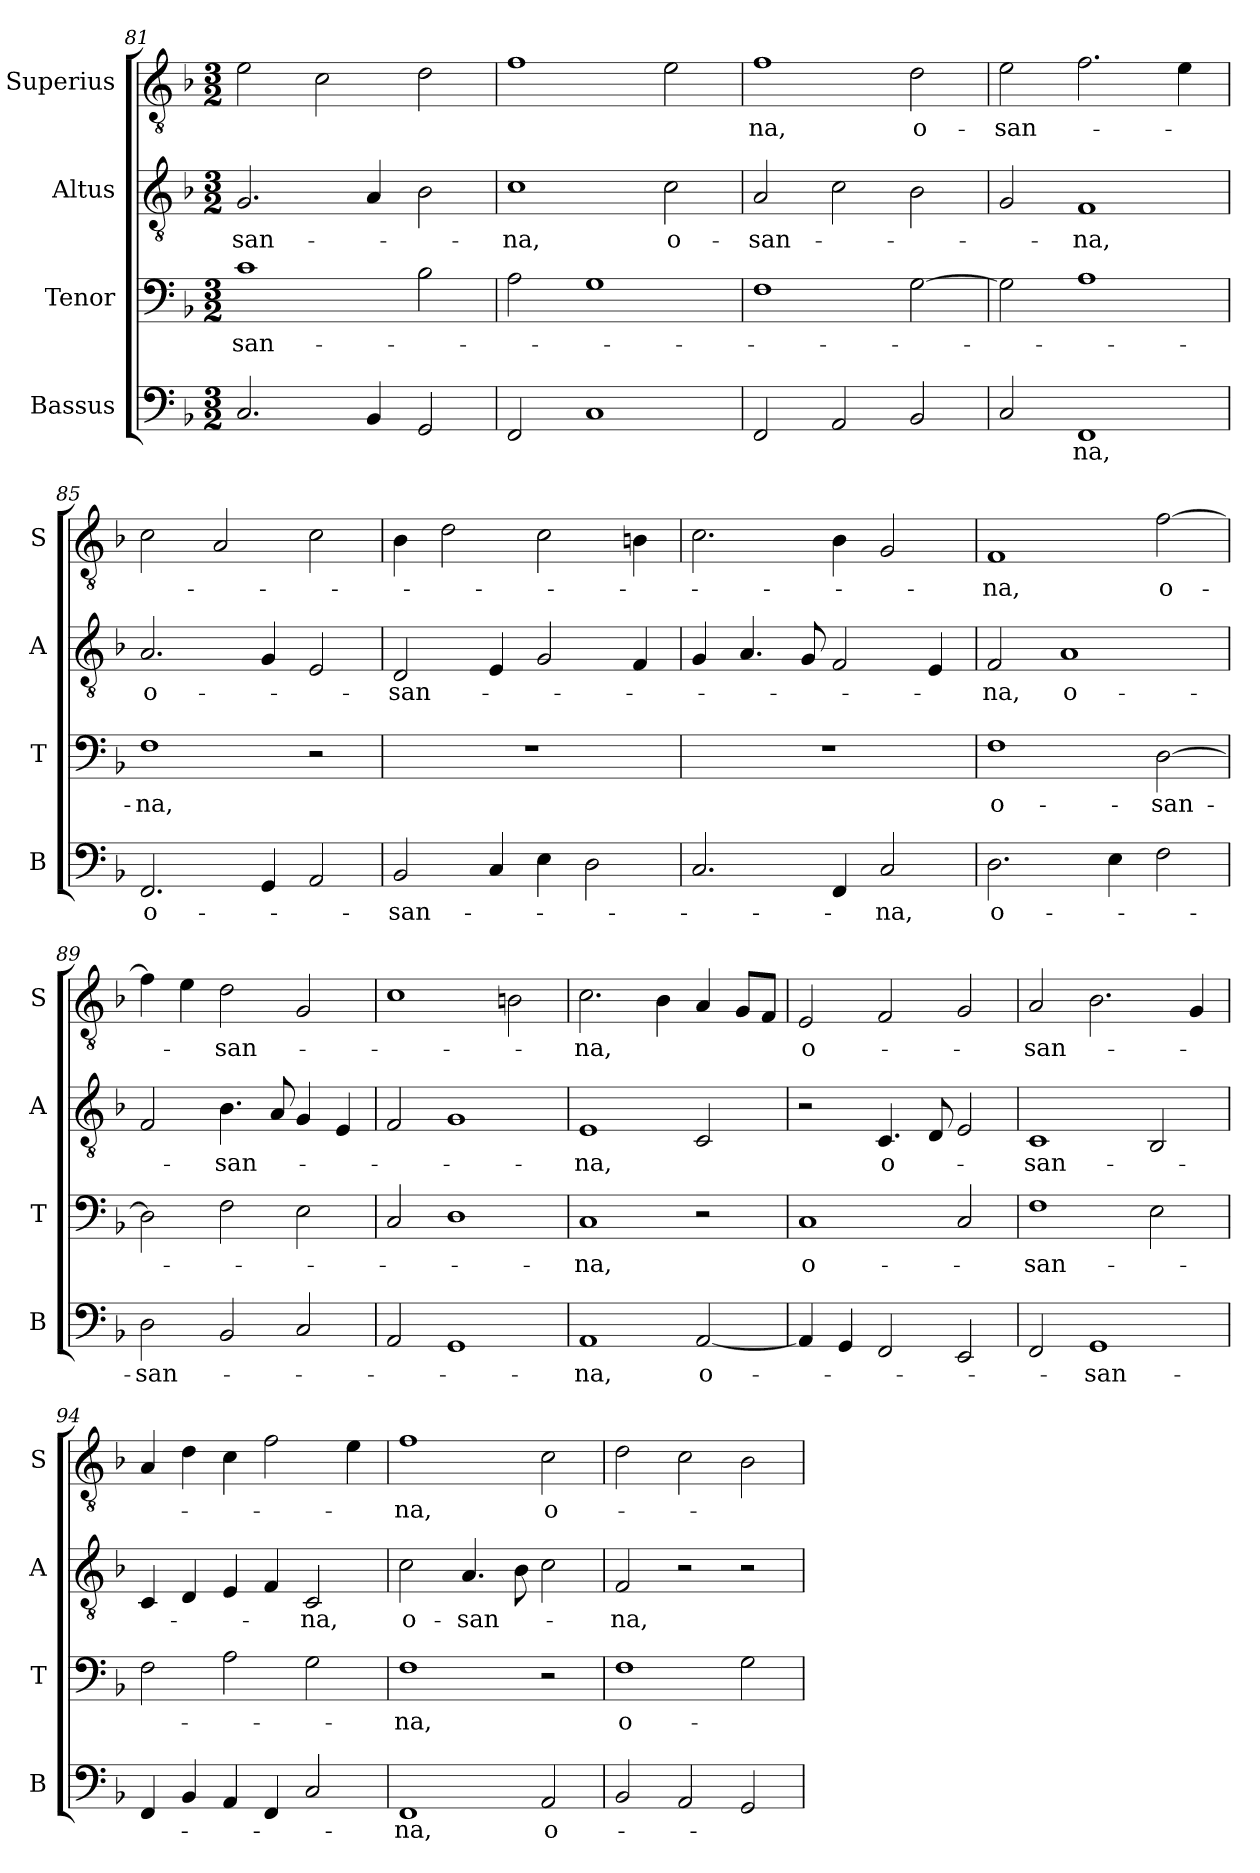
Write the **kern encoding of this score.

**kern	**text	**kern	**text	**kern	**text	**kern	**text
*part4	*part4	*part3	*part3	*part2	*part2	*part1	*part1
*staff4	*staff4	*staff3	*staff3	*staff2	*staff2	*staff1	*staff1
*I"Bassus	*	*I"Tenor	*	*I"Altus	*	*I"Superius	*
*I'B	*	*I'T	*	*I'A	*	*I'S	*
*clefF4	*	*clefF4	*	*clefGv2	*	*clefGv2	*
*k[b-]	*	*k[b-]	*	*k[b-]	*	*k[b-]	*
*M3/2	*	*M3/2	*	*M3/2	*	*M3/2	*
=81	=81	=81	=81	=81	=81	=81	=81
!	!	!	!LO:LY:i	!	!LO:LY:i	!	!
2.C	.	1c	-san-	2.G	-san-	2e	.
.	.	.	.	.	.	2c	.
4BB-	.	.	.	4A	.	.	.
2GG	.	2B-	.	2B-	.	2d	.
=82	=82	=82	=82	=82	=82	=82	=82
!	!	!	!	!	!LO:LY:i	!	!
2FF	.	2A	.	1c	-na,	1f	.
1C	.	1G	.	.	.	.	.
!	!	!	!	!	!LO:LY:i	!	!
.	.	.	.	2c	o-	2e	.
=83	=83	=83	=83	=83	=83	=83	=83
!	!	!	!	!	!LO:LY:i	!	!LO:LY:i
2FF	.	1F	.	2A	-san-	1f	-na,
2AA	.	.	.	2c	.	.	.
!	!	!	!	!	!	!	!LO:LY:i
2BB-	.	[2G	.	2B-	.	2d	o-
=84	=84	=84	=84	=84	=84	=84	=84
!	!	!	!	!	!	!	!LO:LY:i
2C	.	2G]	.	2G	.	2e	-san-
!	!	!	!	!	!LO:LY:i	!	!
1FF	-na,	1A	.	1F	-na,	2.f	.
.	.	.	.	.	.	4e	.
=85	=85	=85	=85	=85	=85	=85	=85
!	!LO:LY:i	!	!LO:LY:i	!	!LO:LY:i	!	!
2.FF	o-	1F	-na,	2.A	o-	2c	.
.	.	.	.	.	.	2A	.
4GG	.	.	.	4G	.	.	.
2AA	.	2r	.	2E	.	2c	.
=86	=86	=86	=86	=86	=86	=86	=86
!	!LO:LY:i	!	!	!	!LO:LY:i	!	!
2BB-	-san-	1.r	.	2D	-san-	4B-	.
.	.	.	.	.	.	2d	.
4C	.	.	.	4E	.	.	.
4E	.	.	.	2G	.	2c	.
2D	.	.	.	.	.	.	.
.	.	.	.	4F	.	4Bni	.
=87	=87	=87	=87	=87	=87	=87	=87
2.C	.	1.r	.	4G	.	2.c	.
.	.	.	.	4.A	.	.	.
.	.	.	.	8G	.	.	.
4FF	.	.	.	2F	.	4B-	.
!	!LO:LY:i	!	!	!	!	!	!
2C	-na,	.	.	.	.	2G	.
.	.	.	.	4E	.	.	.
=88	=88	=88	=88	=88	=88	=88	=88
!	!LO:LY:i	!	!LO:LY:i	!	!LO:LY:i	!	!
2.D	o-	1F	o-	2F	-na,	1F	-na,
!	!	!	!	!	!LO:LY:i	!	!
.	.	.	.	1A	o-	.	.
4E	.	.	.	.	.	.	.
!	!	!	!LO:LY:i	!	!	!	!LO:LY:i
2F	.	[2D	-san-	.	.	[2f	o-
=89	=89	=89	=89	=89	=89	=89	=89
!	!LO:LY:i	!	!	!	!	!	!
2D	-san-	2D]	.	2F	.	4f]	.
.	.	.	.	.	.	4e	.
!	!	!	!	!	!LO:LY:i	!	!LO:LY:i
2BB-	.	2F	.	4.B-	-san-	2d	-san-
.	.	.	.	8A	.	.	.
2C	.	2E	.	4G	.	2G	.
.	.	.	.	4E	.	.	.
=90	=90	=90	=90	=90	=90	=90	=90
2AA	.	2C	.	2F	.	1c	.
1GG	.	1D	.	1G	.	.	.
.	.	.	.	.	.	2Bn	.
=91	=91	=91	=91	=91	=91	=91	=91
!	!LO:LY:i	!	!LO:LY:i	!	!LO:LY:i	!	!LO:LY:i
1AA	-na,	1C	-na,	1E	-na,	2.c	-na,
.	.	.	.	.	.	4B-	.
!	!LO:LY:i	!	!	!	!	!	!
[2AA	o-	2r	.	2C	.	4A	.
.	.	.	.	.	.	8GL	.
.	.	.	.	.	.	8FJ	.
=92	=92	=92	=92	=92	=92	=92	=92
!	!	!	!LO:LY:i	!	!	!	!LO:LY:i
4AA]	.	1C	o-	2r	.	2E	o-
4GG	.	.	.	.	.	.	.
!	!	!	!	!	!LO:LY:i	!	!
2FF	.	.	.	4.C	o-	2F	.
.	.	.	.	8D	.	.	.
2EE	.	2C	.	2E	.	2G	.
=93	=93	=93	=93	=93	=93	=93	=93
!	!	!	!LO:LY:i	!	!LO:LY:i	!	!LO:LY:i
2FF	.	1F	-san-	1C	-san-	2A	-san-
!	!LO:LY:i	!	!	!	!	!	!
1GG	-san-	.	.	.	.	2.B-	.
.	.	2E	.	2BB-	.	.	.
.	.	.	.	.	.	4G	.
=94	=94	=94	=94	=94	=94	=94	=94
4FF	.	2F	.	4C	.	4A	.
4BB-	.	.	.	4D	.	4d	.
4AA	.	2A	.	4E	.	4c	.
4FF	.	.	.	4F	.	2f	.
!	!	!	!	!	!LO:LY:i	!	!
2C	.	2G	.	2C	-na,	.	.
.	.	.	.	.	.	4e	.
=95	=95	=95	=95	=95	=95	=95	=95
!	!LO:LY:i	!	!LO:LY:i	!	!LO:LY:i	!	!LO:LY:i
1FF	-na,	1F	-na,	2c	o-	1f	-na,
!	!	!	!	!	!LO:LY:i	!	!
.	.	.	.	4.A	-san-	.	.
.	.	.	.	8B-	.	.	.
!	!LO:LY:i	!	!	!	!	!	!LO:LY:i
2AA	o-	2r	.	2c	.	2c	o-
=96	=96	=96	=96	=96	=96	=96	=96
!	!	!	!LO:LY:i	!	!LO:LY:i	!	!
2BB-	.	1F	o-	2F	-na,	2d	.
2AA	.	.	.	2r	.	2c	.
2GG	.	2G	.	2r	.	2B-	.
=	=	=	=	=	=	=	=
*-	*-	*-	*-	*-	*-	*-	*-
